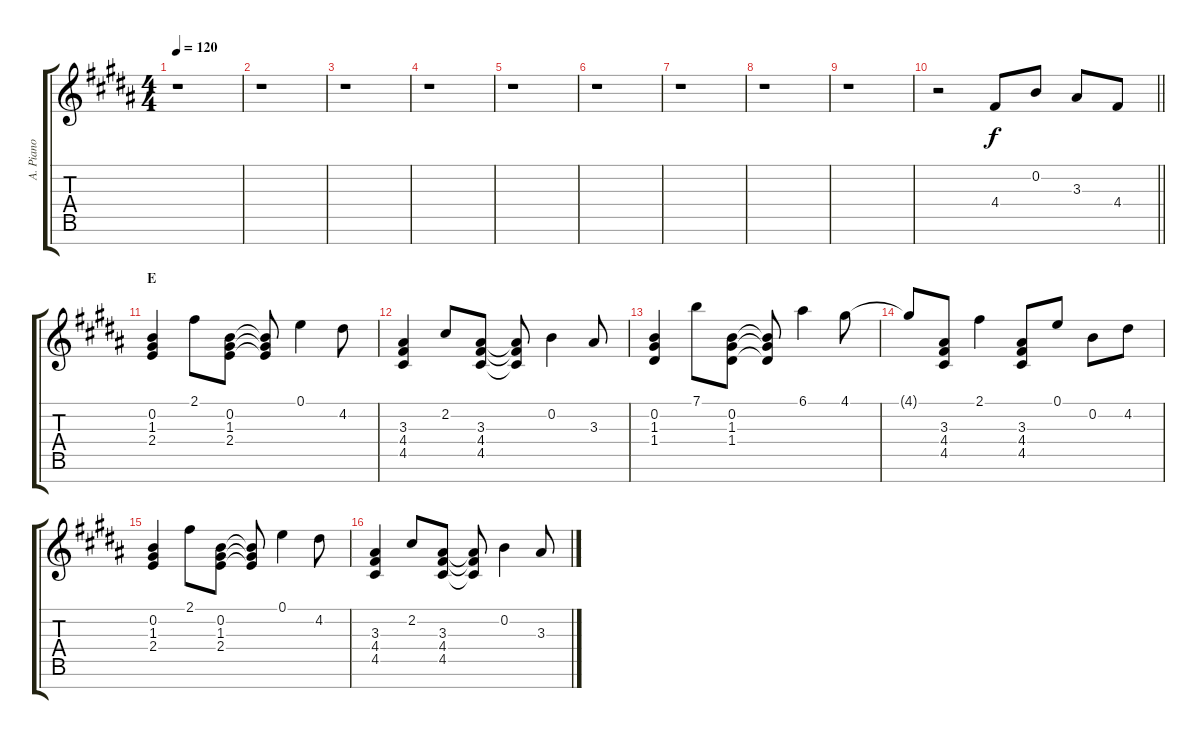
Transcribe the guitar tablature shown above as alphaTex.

\track ("A. Piano" "A. Piano") {instrument acousticgrandpiano}
\staff {score tabs}
\tuning (E5 B4 G4 D4 A3 E3 B2) {hide}
\ts (4 4)
\tempo 120
\clef g2
\ks b
r.1{dy f} |
r.1 |
r.1 |
r.1 |
r.1 |
r.1 |
r.1 |
r.1 |
r.1 |
\barLineRight lightlight
r.2 4.4.8 0.2.8 3.3.8 4.4.8 |
\section ("" "E")
(0.2 1.3 2.4).4 2.1.8 (0.2 1.3 2.4).8 (0.2{t} 1.3{t} 2.4{t}).8 0.1.4 4.2.8 |
(3.3 4.4 4.5).4 2.2.8 (3.3 4.4 4.5).8 (3.3{t} 4.4{t} 4.5{t}).8 0.2.4 3.3.8 |
(0.2 1.3 1.4).4 7.1.8 (0.2 1.3 1.4).8 (0.2{t} 1.3{t} 1.4{t}).8 6.1.4 4.1.8 |
4.1{t}.8 (3.3 4.4 4.5).8 2.1.4 (3.3 4.4 4.5).8 0.1.8 0.2.8 4.2.8 |
(0.2 1.3 2.4).4 2.1.8 (0.2 1.3 2.4).8 (0.2{t} 1.3{t} 2.4{t}).8 0.1.4 4.2.8 |
(3.3 4.4 4.5).4 2.2.8 (3.3 4.4 4.5).8 (3.3{t} 4.4{t} 4.5{t}).8 0.2.4 3.3.8
